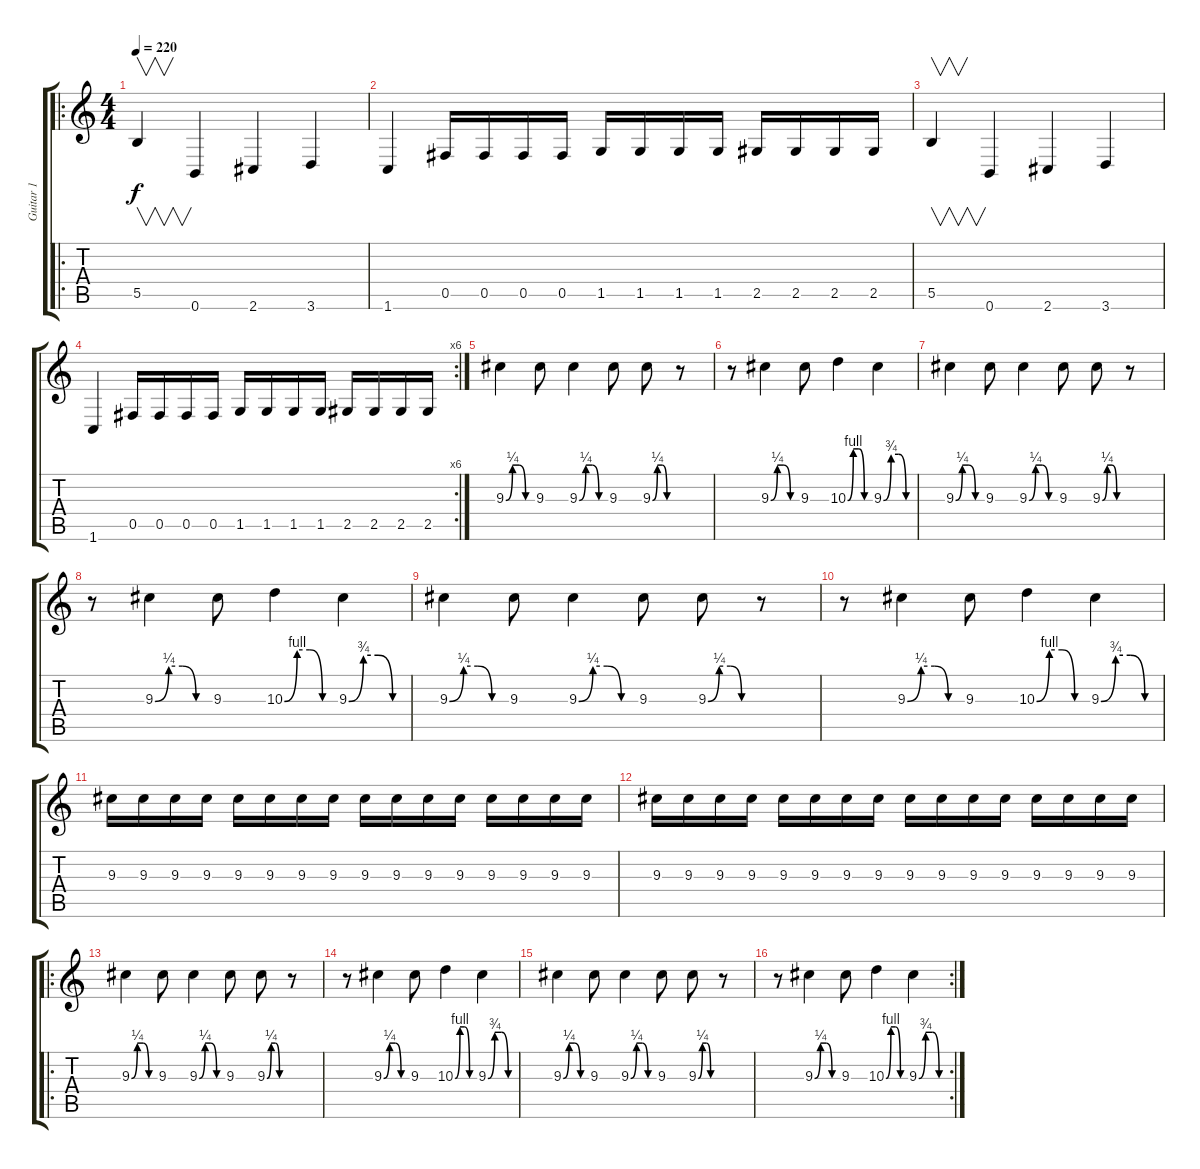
\track ("Guitar 1" "Guitar 1") {instrument distortionguitar}
\staff {score tabs}
\tuning (Db4 Ab3 E3 B2 Gb2 B1) {hide}
\ro
\ts (4 4)
\tempo 220
\clef g2
\ks c
5.5.4{v dy f} 0.6.4 2.6.4 3.6.4 |
1.6.4 0.5.16 0.5.16 0.5.16 0.5.16 1.5.16 1.5.16 1.5.16 1.5.16 2.5.16 2.5.16 2.5.16 2.5.16 |
5.5.4{v} 0.6.4 2.6.4 3.6.4 |
\rc 6
1.6.4 0.5.16 0.5.16 0.5.16 0.5.16 1.5.16 1.5.16 1.5.16 1.5.16 2.5.16 2.5.16 2.5.16 2.5.16 |
9.3{be (custom 0 0 15 1 30 1 45 0 60 0)}.4 9.3.8 9.3{be (custom 0 0 15 1 30 1 45 0 60 0)}.4 9.3.8 9.3{be (custom 0 0 15 1 30 1 45 0 60 0)}.8 r.8 |
r.8 9.3{be (custom 0 0 15 1 30 1 45 0 60 0)}.4 9.3.8 10.3{be (custom 0 0 15 4 30 4 45 0 60 0)}.4 9.3{be (custom 0 0 15 3 30 3 45 0 60 0)}.4 |
9.3{be (custom 0 0 15 1 30 1 45 0 60 0)}.4 9.3.8 9.3{be (custom 0 0 15 1 30 1 45 0 60 0)}.4 9.3.8 9.3{be (custom 0 0 15 1 30 1 45 0 60 0)}.8 r.8 |
r.8 9.3{be (custom 0 0 15 1 30 1 45 0 60 0)}.4 9.3.8 10.3{be (custom 0 0 15 4 30 4 45 0 60 0)}.4 9.3{be (custom 0 0 15 3 30 3 45 0 60 0)}.4 |
9.3{be (custom 0 0 15 1 30 1 45 0 60 0)}.4 9.3.8 9.3{be (custom 0 0 15 1 30 1 45 0 60 0)}.4 9.3.8 9.3{be (custom 0 0 15 1 30 1 45 0 60 0)}.8 r.8 |
r.8 9.3{be (custom 0 0 15 1 30 1 45 0 60 0)}.4 9.3.8 10.3{be (custom 0 0 15 4 30 4 45 0 60 0)}.4 9.3{be (custom 0 0 15 3 30 3 45 0 60 0)}.4 |
9.3.16 9.3.16 9.3.16 9.3.16 9.3.16 9.3.16 9.3.16 9.3.16 9.3.16 9.3.16 9.3.16 9.3.16 9.3.16 9.3.16 9.3.16 9.3.16 |
9.3.16 9.3.16 9.3.16 9.3.16 9.3.16 9.3.16 9.3.16 9.3.16 9.3.16 9.3.16 9.3.16 9.3.16 9.3.16 9.3.16 9.3.16 9.3.16 |
\ro
9.3{be (custom 0 0 15 1 30 1 45 0 60 0)}.4 9.3.8 9.3{be (custom 0 0 15 1 30 1 45 0 60 0)}.4 9.3.8 9.3{be (custom 0 0 15 1 30 1 45 0 60 0)}.8 r.8 |
r.8 9.3{be (custom 0 0 15 1 30 1 45 0 60 0)}.4 9.3.8 10.3{be (custom 0 0 15 4 30 4 45 0 60 0)}.4 9.3{be (custom 0 0 15 3 30 3 45 0 60 0)}.4 |
9.3{be (custom 0 0 15 1 30 1 45 0 60 0)}.4 9.3.8 9.3{be (custom 0 0 15 1 30 1 45 0 60 0)}.4 9.3.8 9.3{be (custom 0 0 15 1 30 1 45 0 60 0)}.8 r.8 |
\rc 2
r.8 9.3{be (custom 0 0 15 1 30 1 45 0 60 0)}.4 9.3.8 10.3{be (custom 0 0 15 4 30 4 45 0 60 0)}.4 9.3{be (custom 0 0 15 3 30 3 45 0 60 0)}.4
